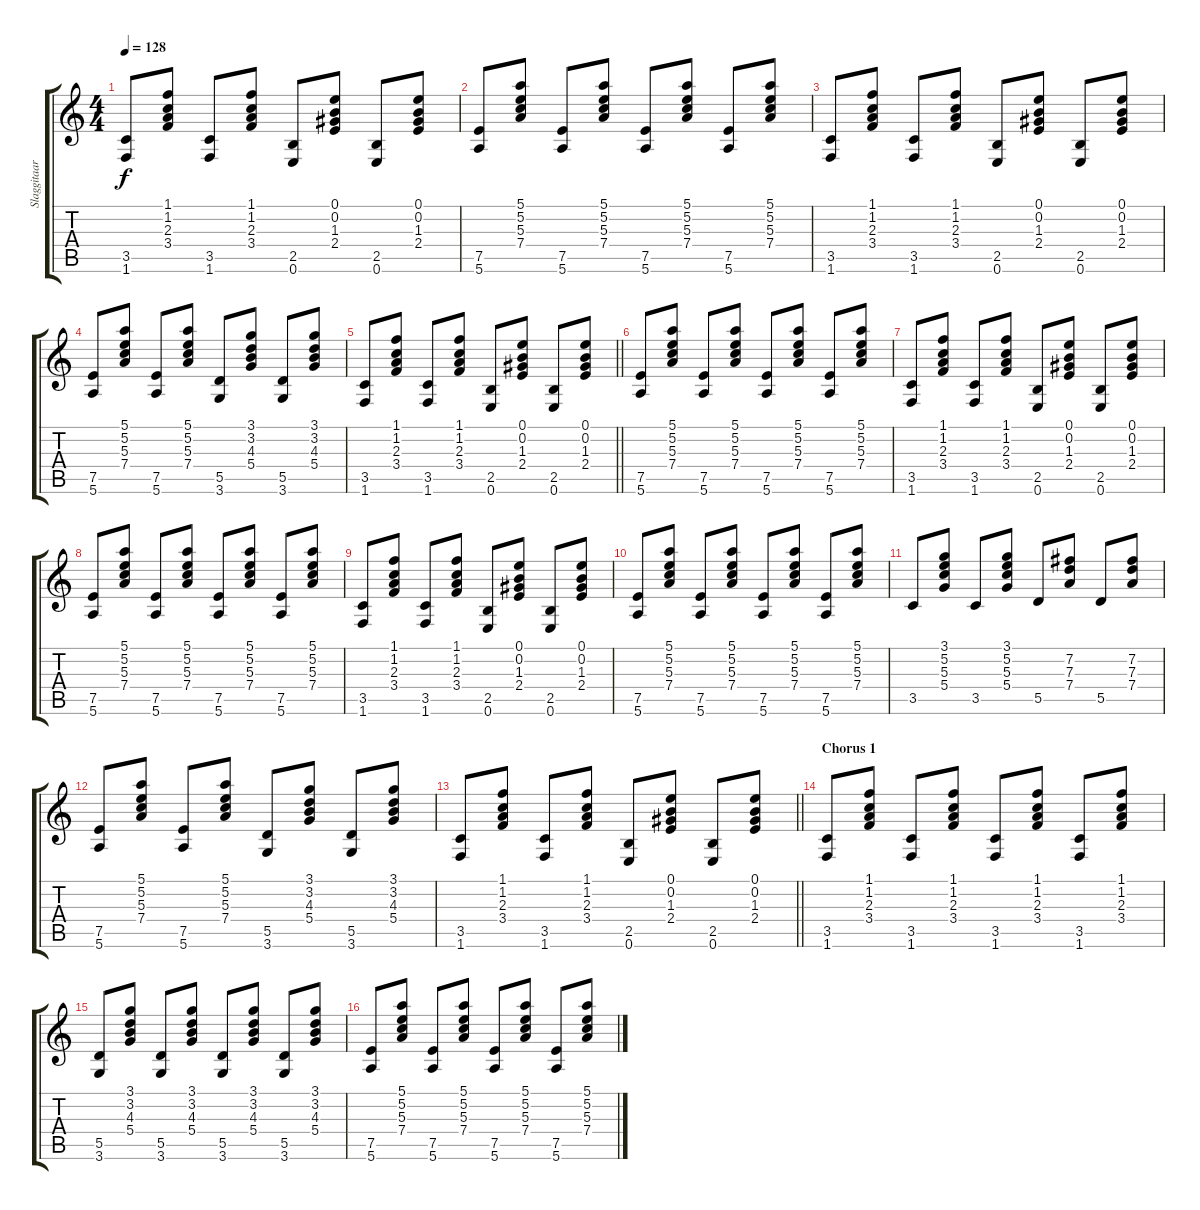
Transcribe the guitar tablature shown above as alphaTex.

\track ("Slaggitaar" "Slaggitaar") {instrument electricguitarclean}
\staff {score tabs}
\tuning (E4 B3 G3 D3 A2 E2) {hide}
\ts (4 4)
\tempo 128
\clef g2
\ks c
(3.5 1.6).8{dy f} (1.1 1.2 2.3 3.4).8 (3.5 1.6).8 (1.1 1.2 2.3 3.4).8 (2.5 0.6).8 (0.1 0.2 1.3 2.4).8 (2.5 0.6).8 (0.1 0.2 1.3 2.4).8 |
(7.5 5.6).8 (5.1 5.2 5.3 7.4).8 (7.5 5.6).8 (5.1 5.2 5.3 7.4).8 (7.5 5.6).8 (5.1 5.2 5.3 7.4).8 (7.5 5.6).8 (5.1 5.2 5.3 7.4).8 |
(3.5 1.6).8 (1.1 1.2 2.3 3.4).8 (3.5 1.6).8 (1.1 1.2 2.3 3.4).8 (2.5 0.6).8 (0.1 0.2 1.3 2.4).8 (2.5 0.6).8 (0.1 0.2 1.3 2.4).8 |
(7.5 5.6).8 (5.1 5.2 5.3 7.4).8 (7.5 5.6).8 (5.1 5.2 5.3 7.4).8 (5.5 3.6).8 (3.1 3.2 4.3 5.4).8 (5.5 3.6).8 (3.1 3.2 4.3 5.4).8 |
\barLineRight lightlight
(3.5 1.6).8 (1.1 1.2 2.3 3.4).8 (3.5 1.6).8 (1.1 1.2 2.3 3.4).8 (2.5 0.6).8 (0.1 0.2 1.3 2.4).8 (2.5 0.6).8 (0.1 0.2 1.3 2.4).8 |
(7.5 5.6).8 (5.1 5.2 5.3 7.4).8 (7.5 5.6).8 (5.1 5.2 5.3 7.4).8 (7.5 5.6).8 (5.1 5.2 5.3 7.4).8 (7.5 5.6).8 (5.1 5.2 5.3 7.4).8 |
(3.5 1.6).8 (1.1 1.2 2.3 3.4).8 (3.5 1.6).8 (1.1 1.2 2.3 3.4).8 (2.5 0.6).8 (0.1 0.2 1.3 2.4).8 (2.5 0.6).8 (0.1 0.2 1.3 2.4).8 |
(7.5 5.6).8 (5.1 5.2 5.3 7.4).8 (7.5 5.6).8 (5.1 5.2 5.3 7.4).8 (7.5 5.6).8 (5.1 5.2 5.3 7.4).8 (7.5 5.6).8 (5.1 5.2 5.3 7.4).8 |
(3.5 1.6).8 (1.1 1.2 2.3 3.4).8 (3.5 1.6).8 (1.1 1.2 2.3 3.4).8 (2.5 0.6).8 (0.1 0.2 1.3 2.4).8 (2.5 0.6).8 (0.1 0.2 1.3 2.4).8 |
(7.5 5.6).8 (5.1 5.2 5.3 7.4).8 (7.5 5.6).8 (5.1 5.2 5.3 7.4).8 (7.5 5.6).8 (5.1 5.2 5.3 7.4).8 (7.5 5.6).8 (5.1 5.2 5.3 7.4).8 |
3.5.8 (3.1 5.2 5.3 5.4).8 3.5.8 (3.1 5.2 5.3 5.4).8 5.5.8 (7.2 7.3 7.4).8 5.5.8 (7.2 7.3 7.4).8 |
(7.5 5.6).8 (5.1 5.2 5.3 7.4).8 (7.5 5.6).8 (5.1 5.2 5.3 7.4).8 (5.5 3.6).8 (3.1 3.2 4.3 5.4).8 (5.5 3.6).8 (3.1 3.2 4.3 5.4).8 |
\barLineRight lightlight
(3.5 1.6).8 (1.1 1.2 2.3 3.4).8 (3.5 1.6).8 (1.1 1.2 2.3 3.4).8 (2.5 0.6).8 (0.1 0.2 1.3 2.4).8 (2.5 0.6).8 (0.1 0.2 1.3 2.4).8 |
\section ("" "Chorus 1")
(3.5 1.6).8 (1.1 1.2 2.3 3.4).8 (3.5 1.6).8 (1.1 1.2 2.3 3.4).8 (3.5 1.6).8 (1.1 1.2 2.3 3.4).8 (3.5 1.6).8 (1.1 1.2 2.3 3.4).8 |
(5.5 3.6).8 (3.1 3.2 4.3 5.4).8 (5.5 3.6).8 (3.1 3.2 4.3 5.4).8 (5.5 3.6).8 (3.1 3.2 4.3 5.4).8 (5.5 3.6).8 (3.1 3.2 4.3 5.4).8 |
(7.5 5.6).8 (5.1 5.2 5.3 7.4).8 (7.5 5.6).8 (5.1 5.2 5.3 7.4).8 (7.5 5.6).8 (5.1 5.2 5.3 7.4).8 (7.5 5.6).8 (5.1 5.2 5.3 7.4).8
